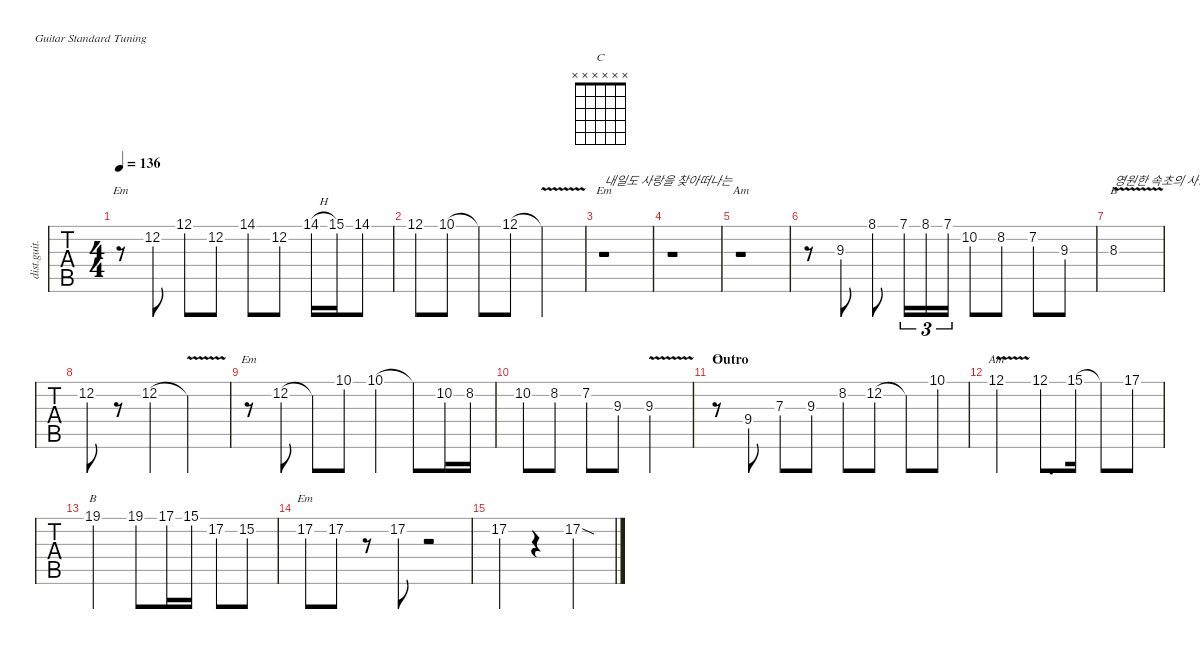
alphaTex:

\defaultSystemsLayout 4
\hideDynamics
\bracketExtendMode nobrackets
\track ("Distortion Guitar" "dist.guit.") {instrument distortionguitar}
\staff {tabs}
\tuning (E4 B3 G3 D3 A2 E2)
\chord ("Em" x x x x x x)
\chord ("Am" x x x x x x)
\chord ("B" x x 8 x x x) {firstfret 8 showdiagram false showfingering false}
\chord ("C" x x x x x x)
\chord ("Am" 12 x x x x x) {firstfret 12 showdiagram false showfingering false}
\chord ("B" 19 x x x x x) {firstfret 19 showdiagram false showfingering false}
\chord ("Em" x 17 x x x x) {firstfret 17 showdiagram false showfingering false}
\ts (4 4)
\tempo 136
\clef g2
\ks c
r.8{ch "Em" dy mf} 12.2.8 12.1.8 12.2.8 14.1{acc #}.8 12.2.8 14.1{h acc #}.16 15.1.16 14.1{acc #}.8 |
12.1.8 10.1.8 10.1{t}.8 12.1.8 12.1{v t}.2 |
r.1{ch "Em" txt "내일도 사랑을 찾아떠나는"} |
r.1 |
r.1{ch "Am"} |
r.8 9.3.8 8.1.8 7.1.16{tu (3 2)} 8.1.16{tu (3 2)} 7.1.16{tu (3 2)} 10.2.8 8.2.8 7.2{acc #}.8 9.3.8 |
8.3{v acc #}.1{ch "B" txt "영원한 속초의 사랑"} |
12.2{st}.8 r.8 12.2.4 12.2{v t}.2 |
r.8{ch "Em"} 12.2.8 12.2{t}.8 10.1.8 10.1.4 10.1{t}.8 10.2.16 8.2.16 |
10.2.8 8.2.8 7.2{acc #}.8 9.3.8 9.3{v}.2 |
\section ("" "Outro")
r.8{ch "C"} 9.4.8 7.3.8 9.3.8 8.2.8 12.2.8 12.2{t}.8 10.1.8 |
12.1{v}.2{ch "Am"} 12.1.8{d} 15.1.16 15.1{t}.8 17.1.8 |
19.1.2{ch "B"} 19.1.8 17.1.16 15.1.16 17.2.8 15.2.8 |
17.2.8{ch "Em"} 17.2.8 r.8 17.2.8 r.2 |
17.2.4 r.4 17.2{sod}.2
